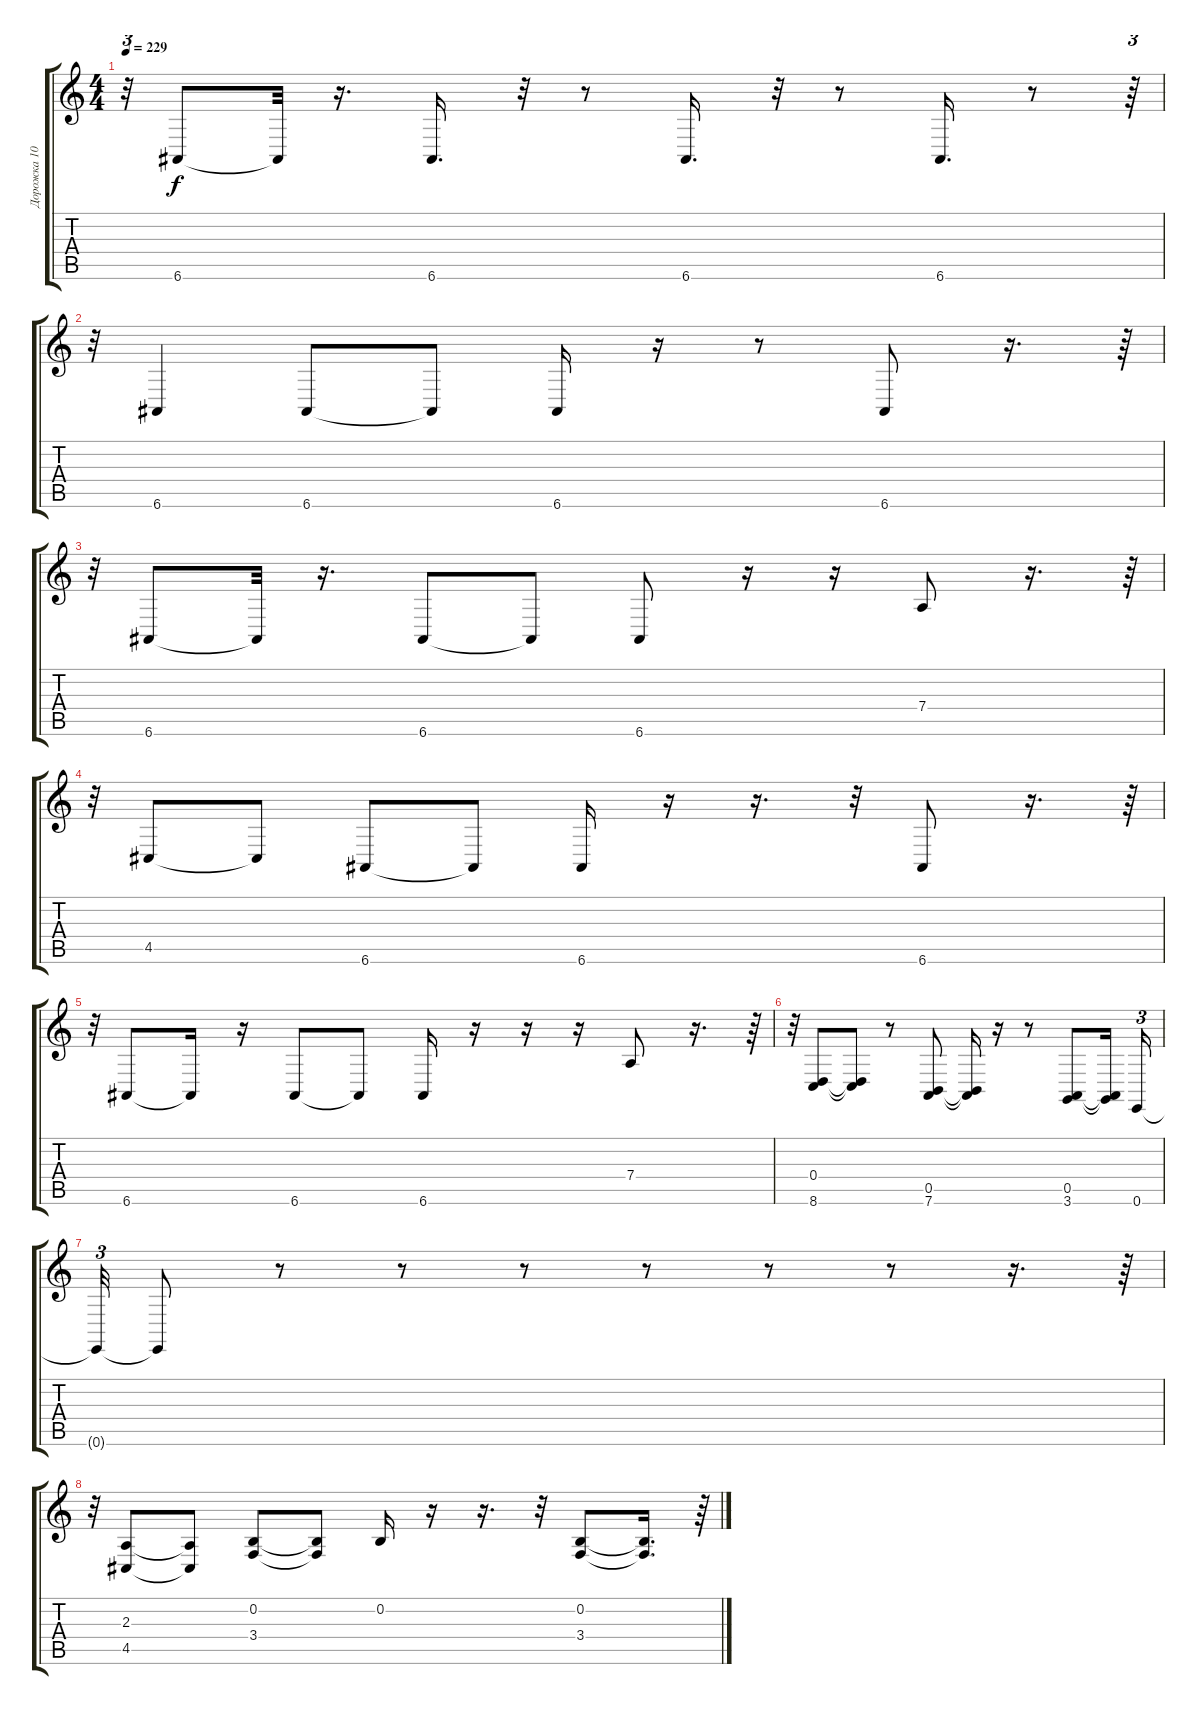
\track ("Дорожка 10" "Дорожка 10") {instrument drawbarorgan}
\staff {score tabs}
\tuning (E4 B3 G3 D3 A2 E2) {hide}
\ts (4 4)
\tempo 229
\clef g2
\ks c
r.32{tu (3 2) dy f} 6.6.8 6.6{t}.32 r.16{d} 6.6.16{d} r.32 r.8 6.6.16{d} r.32 r.8 6.6.16{d} r.8 r.64{tu (3 2)} |
r.32{tu (3 2)} 6.6.4 6.6.8 6.6{t}.8 6.6.16 r.16 r.8 6.6.8 r.16{d} r.64{tu (3 2)} |
r.32{tu (3 2)} 6.6.8 6.6{t}.32 r.16{d} 6.6.8 6.6{t}.8 6.6.8 r.16 r.16 7.4.8 r.16{d} r.64{tu (3 2)} |
r.32{tu (3 2)} 4.5.8 4.5{t}.8 6.6.8 6.6{t}.8 6.6.16 r.16 r.16{d} r.32 6.6.8 r.16{d} r.64{tu (3 2)} |
r.32{tu (3 2)} 6.6.8 6.6{t}.16 r.16 6.6.8 6.6{t}.8 6.6.16 r.16 r.16 r.16 7.4.8 r.16{d} r.64{tu (3 2)} |
r.32{tu (3 2)} (0.4 8.6).8 (0.4{t} 8.6{t}).8 r.8 (0.5 7.6).8 (0.5{t} 7.6{t}).16 r.16 r.8 (0.5 3.6).8 (0.5{t} 3.6{t}).16 0.6.16{tu (3 2)} |
0.6{t}.32{tu (3 2)} 0.6{t}.8 r.8 r.8 r.8 r.8 r.8 r.8 r.16{d} r.64{tu (3 2)} |
r.32{tu (3 2)} (2.3 4.5).8 (2.3{t} 4.5{t}).8 (0.2 3.4).8 (0.2{t} 3.4{t}).8 0.2.16 r.16 r.16{d} r.32 (0.2 3.4).8 (0.2{t} 3.4{t}).16{d} r.64{tu (3 2)}
